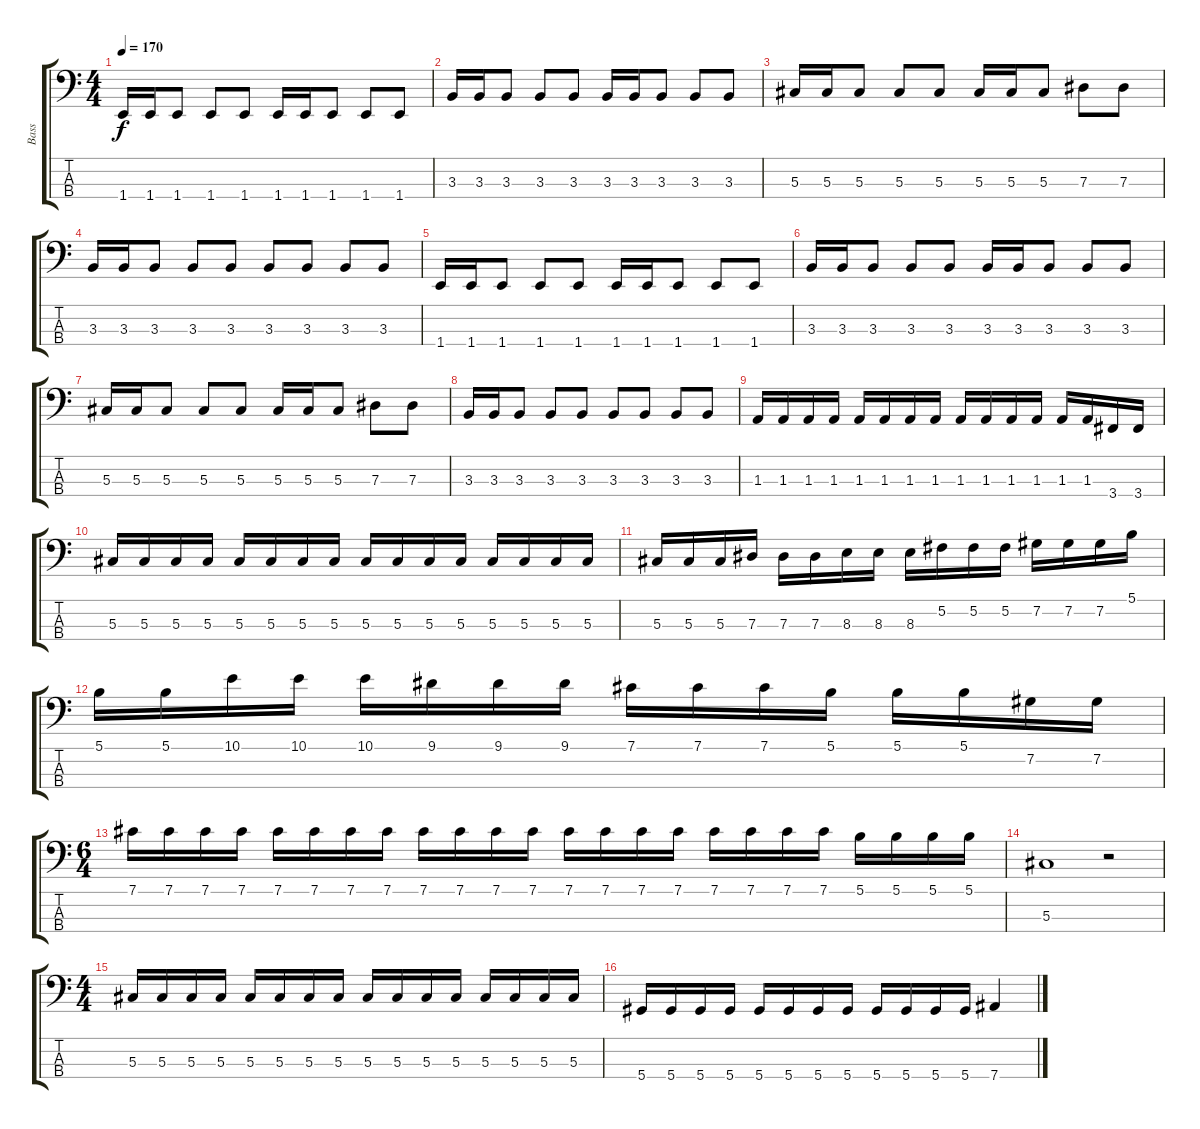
\track ("Bass" "Bass") {instrument electricbassfinger}
\staff {score tabs}
\tuning (Gb2 Db2 Ab1 Eb1) {hide}
\ts (4 4)
\tempo 170
\clef f4
\ks c
1.4.16{dy f} 1.4.16 1.4.8 1.4.8 1.4.8 1.4.16 1.4.16 1.4.8 1.4.8 1.4.8 |
3.3.16 3.3.16 3.3.8 3.3.8 3.3.8 3.3.16 3.3.16 3.3.8 3.3.8 3.3.8 |
5.3.16 5.3.16 5.3.8 5.3.8 5.3.8 5.3.16 5.3.16 5.3.8 7.3.8 7.3.8 |
3.3.16 3.3.16 3.3.8 3.3.8 3.3.8 3.3.8 3.3.8 3.3.8 3.3.8 |
1.4.16 1.4.16 1.4.8 1.4.8 1.4.8 1.4.16 1.4.16 1.4.8 1.4.8 1.4.8 |
3.3.16 3.3.16 3.3.8 3.3.8 3.3.8 3.3.16 3.3.16 3.3.8 3.3.8 3.3.8 |
5.3.16 5.3.16 5.3.8 5.3.8 5.3.8 5.3.16 5.3.16 5.3.8 7.3.8 7.3.8 |
3.3.16 3.3.16 3.3.8 3.3.8 3.3.8 3.3.8 3.3.8 3.3.8 3.3.8 |
1.3.16 1.3.16 1.3.16 1.3.16 1.3.16 1.3.16 1.3.16 1.3.16 1.3.16 1.3.16 1.3.16 1.3.16 1.3.16 1.3.16 3.4.16 3.4.16 |
5.3.16 5.3.16 5.3.16 5.3.16 5.3.16 5.3.16 5.3.16 5.3.16 5.3.16 5.3.16 5.3.16 5.3.16 5.3.16 5.3.16 5.3.16 5.3.16 |
5.3.16 5.3.16 5.3.16 7.3.16 7.3.16 7.3.16 8.3.16 8.3.16 8.3.16 5.2.16 5.2.16 5.2.16 7.2.16 7.2.16 7.2.16 5.1.16 |
5.1.16 5.1.16 10.1.16 10.1.16 10.1.16 9.1.16 9.1.16 9.1.16 7.1.16 7.1.16 7.1.16 5.1.16 5.1.16 5.1.16 7.2.16 7.2.16 |
\ts (6 4)
7.1.16 7.1.16 7.1.16 7.1.16 7.1.16 7.1.16 7.1.16 7.1.16 7.1.16 7.1.16 7.1.16 7.1.16 7.1.16 7.1.16 7.1.16 7.1.16 7.1.16 7.1.16 7.1.16 7.1.16 5.1.16 5.1.16 5.1.16 5.1.16 |
5.3.1 r.2 |
\ts (4 4)
5.3.16 5.3.16 5.3.16 5.3.16 5.3.16 5.3.16 5.3.16 5.3.16 5.3.16 5.3.16 5.3.16 5.3.16 5.3.16 5.3.16 5.3.16 5.3.16 |
5.4.16 5.4.16 5.4.16 5.4.16 5.4.16 5.4.16 5.4.16 5.4.16 5.4.16 5.4.16 5.4.16 5.4.16 7.4.4
